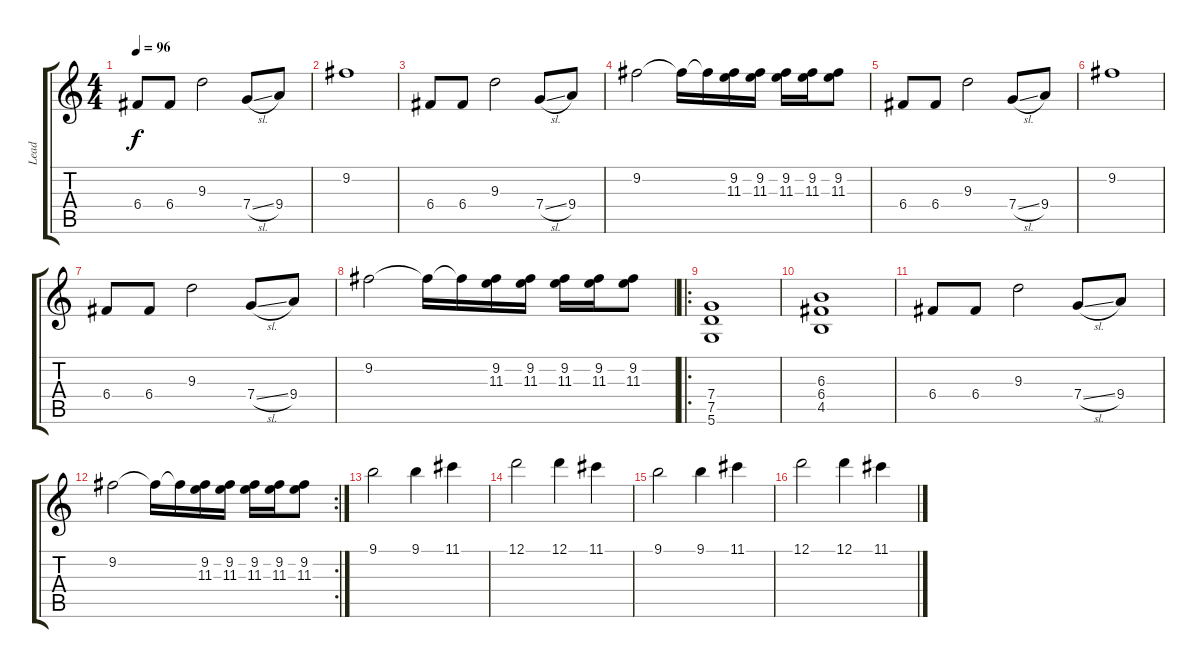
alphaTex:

\track ("Lead" "Lead") {instrument electricguitarclean}
\staff {score tabs}
\tuning (D4 A3 F3 C3 G2 D2) {hide}
\ts (4 4)
\tempo 96
\clef g2
\ks c
6.4.8{dy f} 6.4.8 9.3.2 7.4{sl}.8 9.4.8 |
9.2.1 |
6.4.8 6.4.8 9.3.2 7.4{sl}.8 9.4.8 |
9.2.2 9.2{t}.16 9.2{t}.16 (9.2 11.3).16 (9.2 11.3).16 (9.2 11.3).16 (9.2 11.3).16 (9.2 11.3).8 |
6.4.8 6.4.8 9.3.2 7.4{sl}.8 9.4.8 |
9.2.1 |
6.4.8 6.4.8 9.3.2 7.4{sl}.8 9.4.8 |
9.2.2 9.2{t}.16 9.2{t}.16 (9.2 11.3).16 (9.2 11.3).16 (9.2 11.3).16 (9.2 11.3).16 (9.2 11.3).8 |
\ro
(7.4 7.5 5.6).1 |
(6.3 6.4 4.5).1 |
6.4.8 6.4.8 9.3.2 7.4{sl}.8 9.4.8 |
\rc 2
9.2.2 9.2{t}.16 9.2{t}.16 (9.2 11.3).16 (9.2 11.3).16 (9.2 11.3).16 (9.2 11.3).16 (9.2 11.3).8 |
9.1.2{instrument electricguitarclean} 9.1.4 11.1.4 |
12.1.2 12.1.4 11.1.4 |
9.1.2{instrument electricguitarclean} 9.1.4 11.1.4 |
12.1.2 12.1.4 11.1.4
